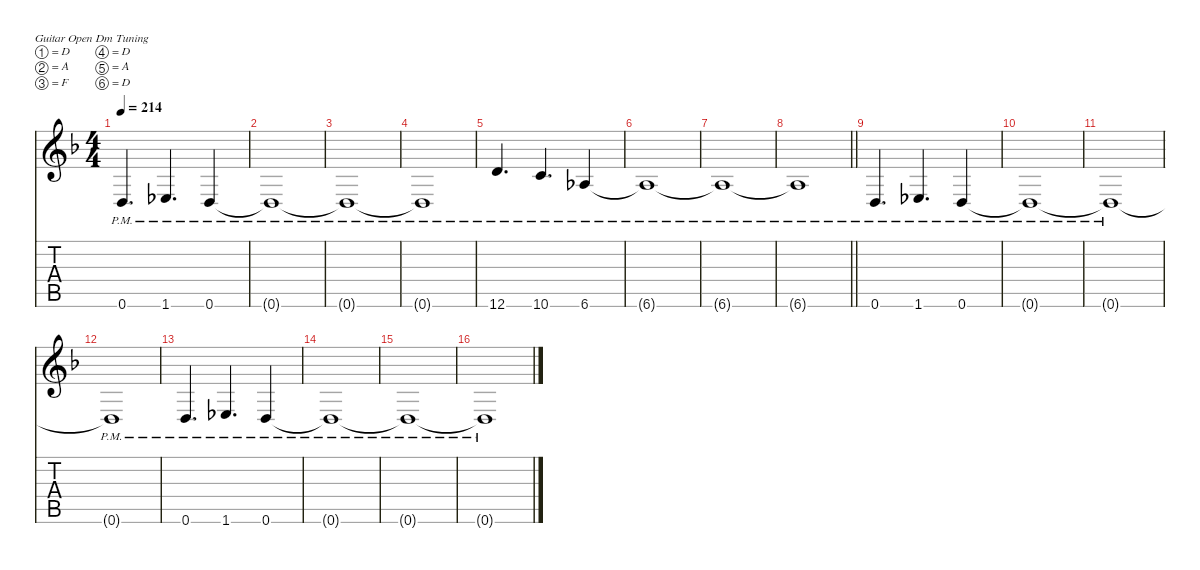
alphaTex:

\hideDynamics
\bracketExtendMode nobrackets
\singleTrackTrackNamePolicy hidden
\multiTrackTrackNamePolicy hidden
\firstSystemTrackNameMode fullname
\firstSystemTrackNameOrientation horizontal
\otherSystemsTrackNameOrientation horizontal
\track ("Guitar 1" "E-Gt") {defaultSystemsLayout 16 instrument distortionguitar}
\staff {score tabs}
\tuning (D4 A3 F3 D3 A2 D2)
\ts (4 4)
\tempo 214
\clef g2
\ks dminor
0.6{pm acc forcenatural}.4{d dy f beam Up} 1.6{pm acc b}.4{d beam Up} 0.6{pm acc forcenatural}.4{beam Up} |
0.6{pm t acc forcenatural}.1{beam Up} |
0.6{pm t acc forcenatural}.1{beam Up} |
0.6{pm t acc forcenatural}.1{beam Up} |
12.6{pm acc forcenatural}.4{d beam Up} 10.6{pm acc forcenatural}.4{d beam Up} 6.6{pm acc b}.4{beam Up} |
6.6{pm t acc b}.1{beam Up} |
6.6{pm t acc b}.1{beam Up} |
\barLineRight lightlight
6.6{pm t acc b}.1{beam Up} |
0.6{pm acc forcenatural}.4{d beam Up} 1.6{pm acc b}.4{d beam Up} 0.6{pm acc forcenatural}.4{beam Up} |
0.6{pm t acc forcenatural}.1{beam Up} |
0.6{pm t acc forcenatural}.1{beam Up} |
0.6{pm t acc forcenatural}.1{beam Up} |
0.6{pm acc forcenatural}.4{d beam Up} 1.6{pm acc b}.4{d beam Up} 0.6{pm acc forcenatural}.4{beam Up} |
0.6{pm t acc forcenatural}.1{beam Up} |
0.6{pm t acc forcenatural}.1{beam Up} |
0.6{pm t acc forcenatural}.1{beam Up}
